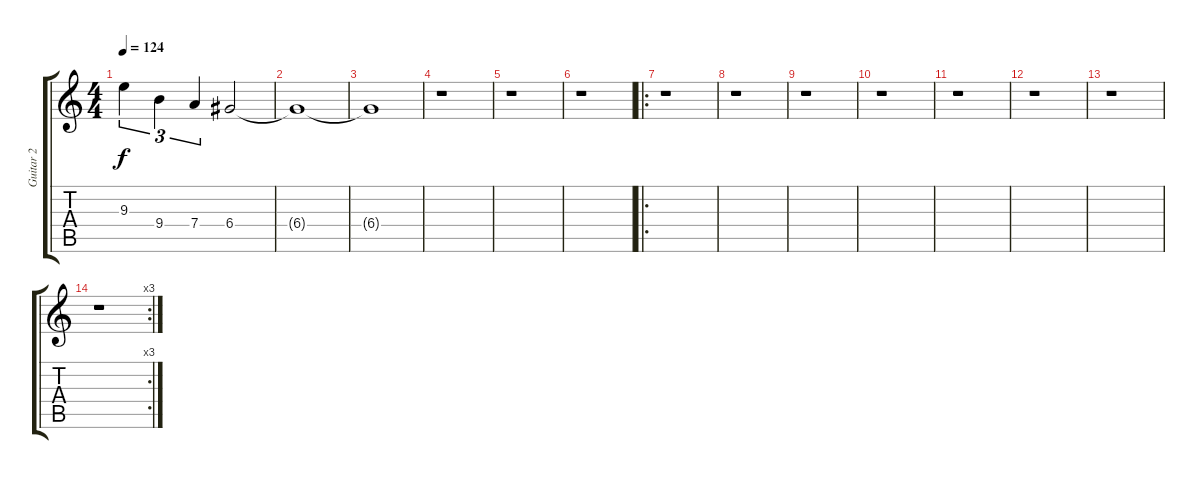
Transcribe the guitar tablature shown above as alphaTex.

\track ("Guitar 2" "Guitar 2") {instrument overdrivenguitar}
\staff {score tabs}
\tuning (E4 B3 G3 D3 A2 E2) {hide}
\ts (4 4)
\tempo 124
\clef g2
\ks c
9.3.4{tu (3 2) dy f} 9.4.4{tu (3 2)} 7.4.4{tu (3 2)} 6.4.2 |
6.4{t}.1 |
6.4{t}.1 |
r.1 |
r.1 |
r.1 |
\ro
r.1 |
r.1 |
r.1 |
r.1 |
r.1 |
r.1 |
r.1 |
\rc 3
r.1
